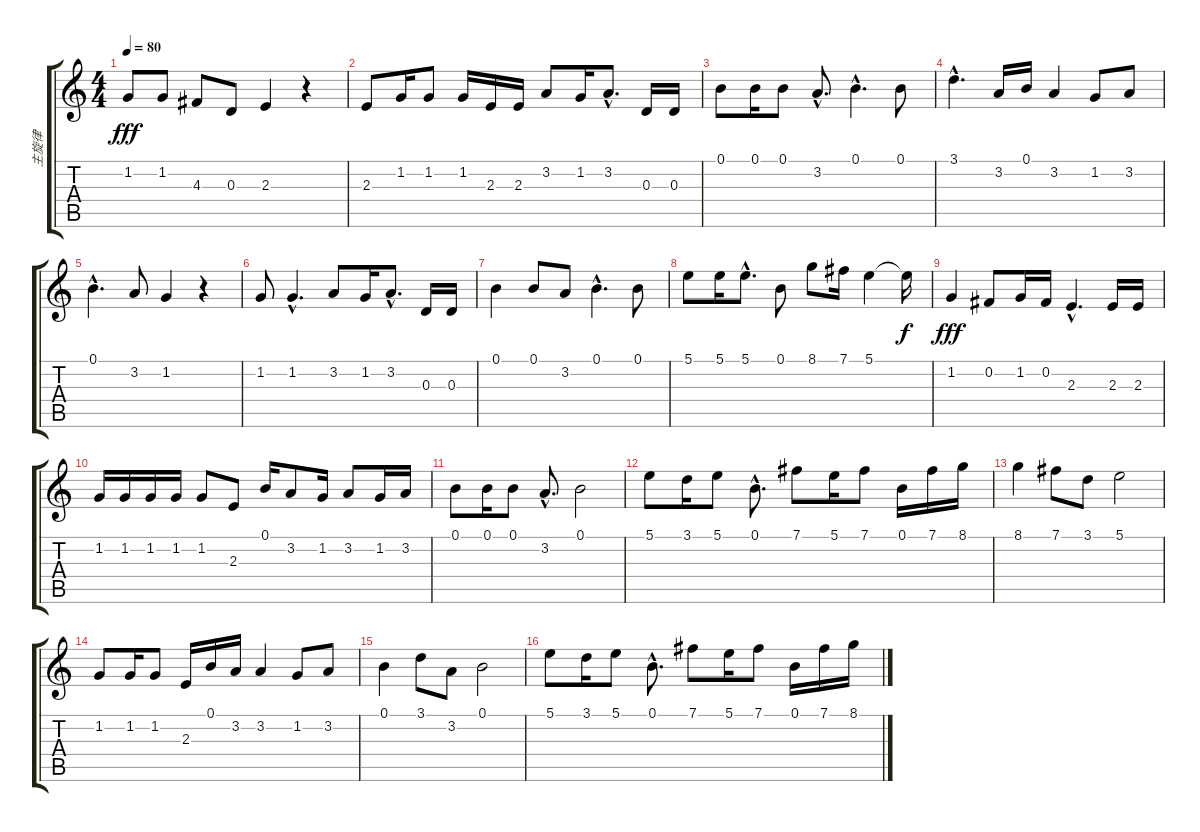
\track ("主旋律" "主旋律") {instrument acousticgrandpiano}
\staff {score tabs}
\tuning (B4 Gb4 D4 A3 E3 B2) {hide}
\ts (4 4)
\tempo 80
\clef g2
\ks c
1.2.8{dy fff} 1.2.8 4.3.8 0.3.8 2.3.4 r.4 |
2.3.8 1.2.16 1.2.8 1.2.16 2.3.16 2.3.16 3.2.8 1.2.16 3.2{hac}.8{d} 0.3.16 0.3.16 |
0.1.8 0.1.16 0.1.8 3.2{hac}.8{d} 0.1{hac}.4{d} 0.1.8 |
3.1{hac}.4{d} 3.2.16 0.1.16 3.2.4 1.2.8 3.2.8 |
0.1{hac}.4{d} 3.2.8 1.2.4 r.4 |
1.2.8 1.2{hac}.4{d} 3.2.8 1.2.16 3.2{hac}.8{d} 0.3.16 0.3.16 |
0.1.4 0.1.8 3.2.8 0.1{hac}.4{d} 0.1.8 |
5.1.8 5.1.16 5.1{hac}.8{d} 0.1.8 8.1.8 7.1.16 5.1.4 5.1{t}.16{dy f} |
1.2.4{dy fff} 0.2.8 1.2.16 0.2.16 2.3{hac}.4{d} 2.3.16 2.3.16 |
1.2.16 1.2.16 1.2.16 1.2.16 1.2.8 2.3.8 0.1.16 3.2.8 1.2.16 3.2.8 1.2.16 3.2.16 |
0.1.8 0.1.16 0.1.8 3.2{hac}.8{d} 0.1.2 |
5.1.8 3.1.16 5.1.8 0.1{hac}.8{d} 7.1.8 5.1.16 7.1.8 0.1.16 7.1.16 8.1.16 |
8.1.4 7.1.8 3.1.8 5.1.2 |
1.2.8 1.2.16 1.2.8 2.3.16 0.1.16 3.2.16 3.2.4 1.2.8 3.2.8 |
0.1.4 3.1.8 3.2.8 0.1.2 |
5.1.8 3.1.16 5.1.8 0.1{hac}.8{d} 7.1.8 5.1.16 7.1.8 0.1.16 7.1.16 8.1.16
